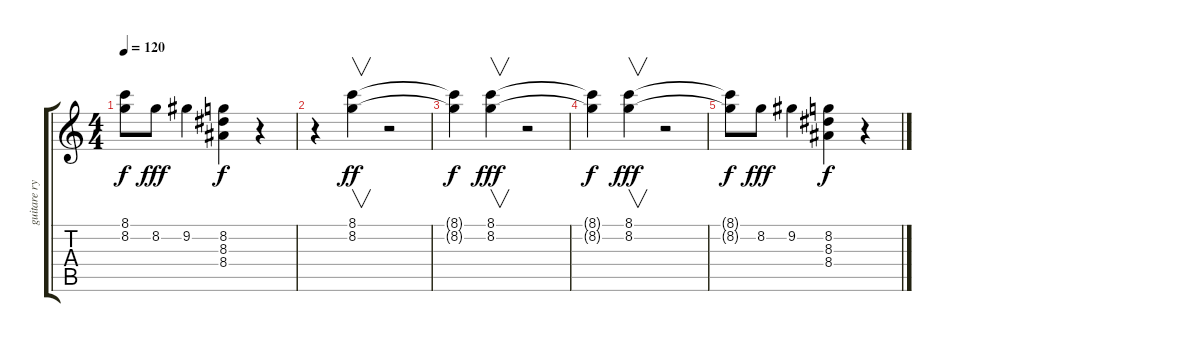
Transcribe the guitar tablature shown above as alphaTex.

\track ("guitare rythmique" "guitare ry") {instrument electricguitarmuted}
\staff {score tabs}
\tuning (E4 B3 G3 D3 A2 E2) {hide}
\ts (4 4)
\tempo 120
\clef g2
\ks c
(8.1{t} 8.2{t}).8{dy f} 8.2.8{dy fff} 9.2.4 (8.2 8.3 8.4).4{dy f} r.4 |
r.4 (8.1 8.2).4{v dy ff} r.2 |
(8.1{t} 8.2{t}).4{dy f} (8.1 8.2).4{v dy fff} r.2 |
(8.1{t} 8.2{t}).4{dy f} (8.1 8.2).4{v dy fff} r.2 |
(8.1{t} 8.2{t}).8{dy f} 8.2.8{dy fff} 9.2.4 (8.2 8.3 8.4).4{dy f} r.4
